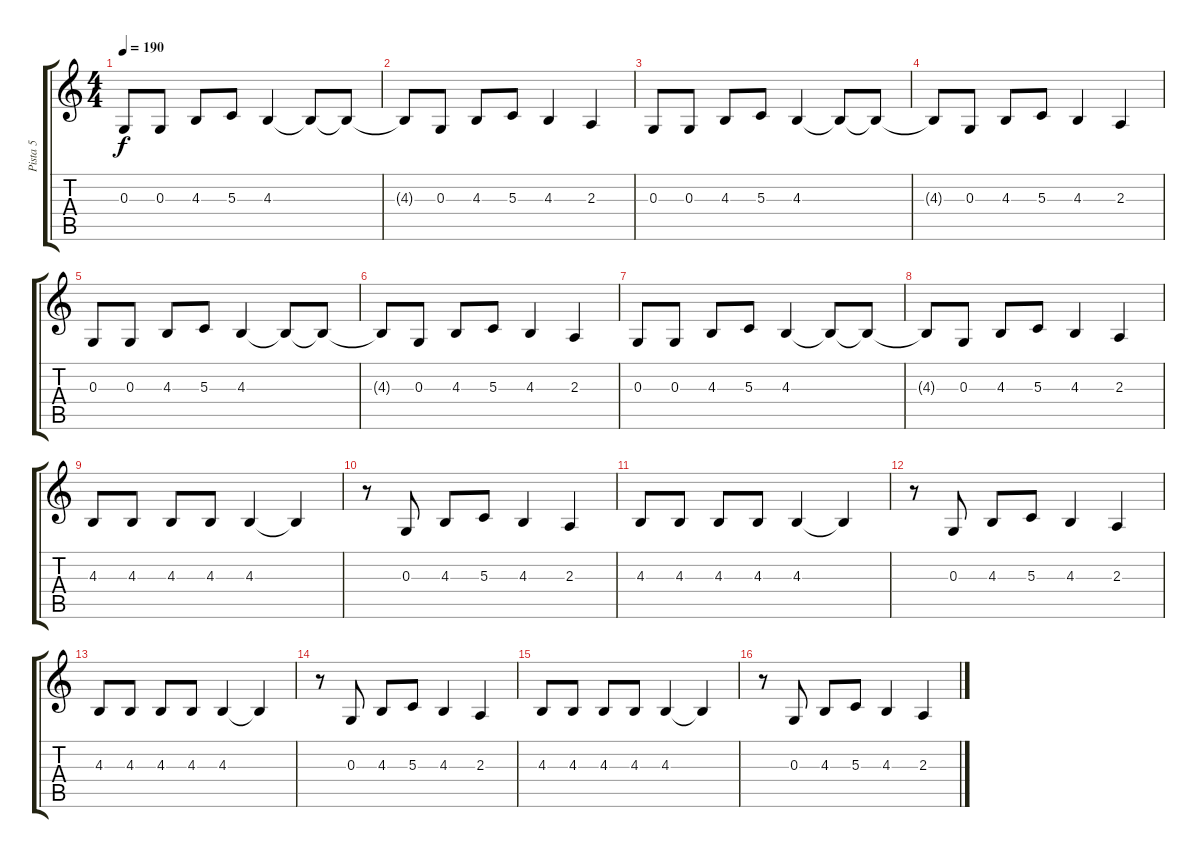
\track ("Pista 5" "Pista 5") {instrument sopranosax}
\staff {score tabs}
\tuning (E4 B3 G3 D3 A2 E2) {hide}
\ts (4 4)
\tempo 190
\clef g2
\ks c
0.3.8{dy f} 0.3.8 4.3.8 5.3.8 4.3.4 4.3{t}.8 4.3{t}.8 |
4.3{t}.8 0.3.8 4.3.8 5.3.8 4.3.4 2.3.4 |
0.3.8 0.3.8 4.3.8 5.3.8 4.3.4 4.3{t}.8 4.3{t}.8 |
4.3{t}.8 0.3.8 4.3.8 5.3.8 4.3.4 2.3.4 |
0.3.8 0.3.8 4.3.8 5.3.8 4.3.4 4.3{t}.8 4.3{t}.8 |
4.3{t}.8 0.3.8 4.3.8 5.3.8 4.3.4 2.3.4 |
0.3.8 0.3.8 4.3.8 5.3.8 4.3.4 4.3{t}.8 4.3{t}.8 |
4.3{t}.8 0.3.8 4.3.8 5.3.8 4.3.4 2.3.4 |
4.3.8{volume 12} 4.3.8 4.3.8 4.3.8 4.3.4 4.3{t}.4 |
r.8 0.3.8 4.3.8 5.3.8 4.3.4 2.3.4 |
4.3.8 4.3.8 4.3.8 4.3.8 4.3.4 4.3{t}.4 |
r.8 0.3.8 4.3.8 5.3.8 4.3.4 2.3.4 |
4.3.8 4.3.8 4.3.8 4.3.8 4.3.4 4.3{t}.4 |
r.8 0.3.8 4.3.8 5.3.8 4.3.4 2.3.4 |
4.3.8 4.3.8 4.3.8 4.3.8 4.3.4 4.3{t}.4 |
r.8 0.3.8 4.3.8 5.3.8 4.3.4 2.3.4
